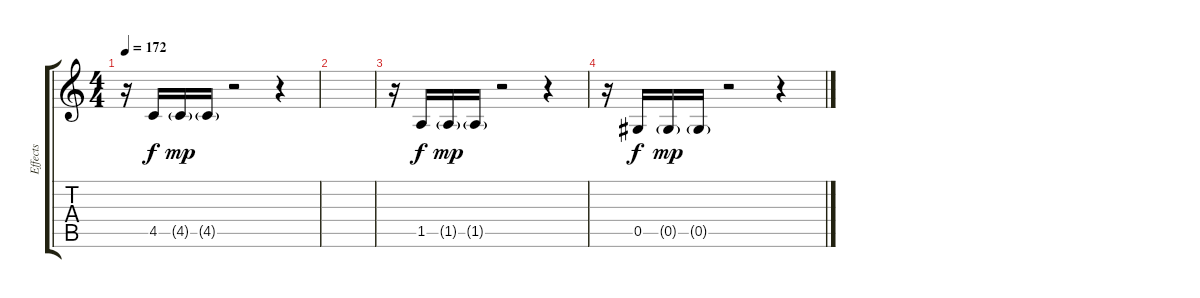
\track ("Effects" "Effects") {instrument electricguitarclean}
\staff {score tabs}
\tuning (Eb4 Bb3 Gb3 Db3 Ab2 Db2) {hide}
\ts (4 4)
\tempo 172
\clef g2
\ks c
r.16{dy mp} 4.5.16{dy f} 4.5{g}.16{dy mp} 4.5{g}.16 r.2 r.4 |
|
r.16 1.5.16{dy f} 1.5{g}.16{dy mp} 1.5{g}.16 r.2 r.4 |
r.16 0.5.16{dy f} 0.5{g}.16{dy mp} 0.5{g}.16 r.2 r.4
